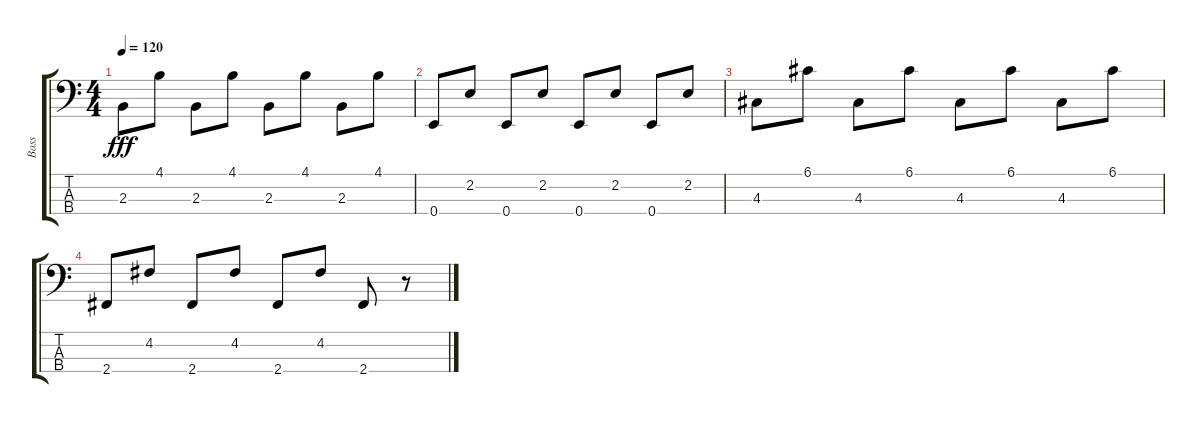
\track ("Bass" "Bass") {instrument electricbassfinger}
\staff {score tabs}
\tuning (G2 D2 A1 E1) {hide}
\ts (4 4)
\tempo 120
\clef f4
\ks c
2.3.8{dy fff} 4.1.8 2.3.8 4.1.8 2.3.8 4.1.8 2.3.8 4.1.8 |
0.4.8 2.2.8 0.4.8 2.2.8 0.4.8 2.2.8 0.4.8 2.2.8 |
4.3.8 6.1.8 4.3.8 6.1.8 4.3.8 6.1.8 4.3.8 6.1.8 |
2.4.8 4.2.8 2.4.8 4.2.8 2.4.8 4.2.8 2.4.8 r.8
